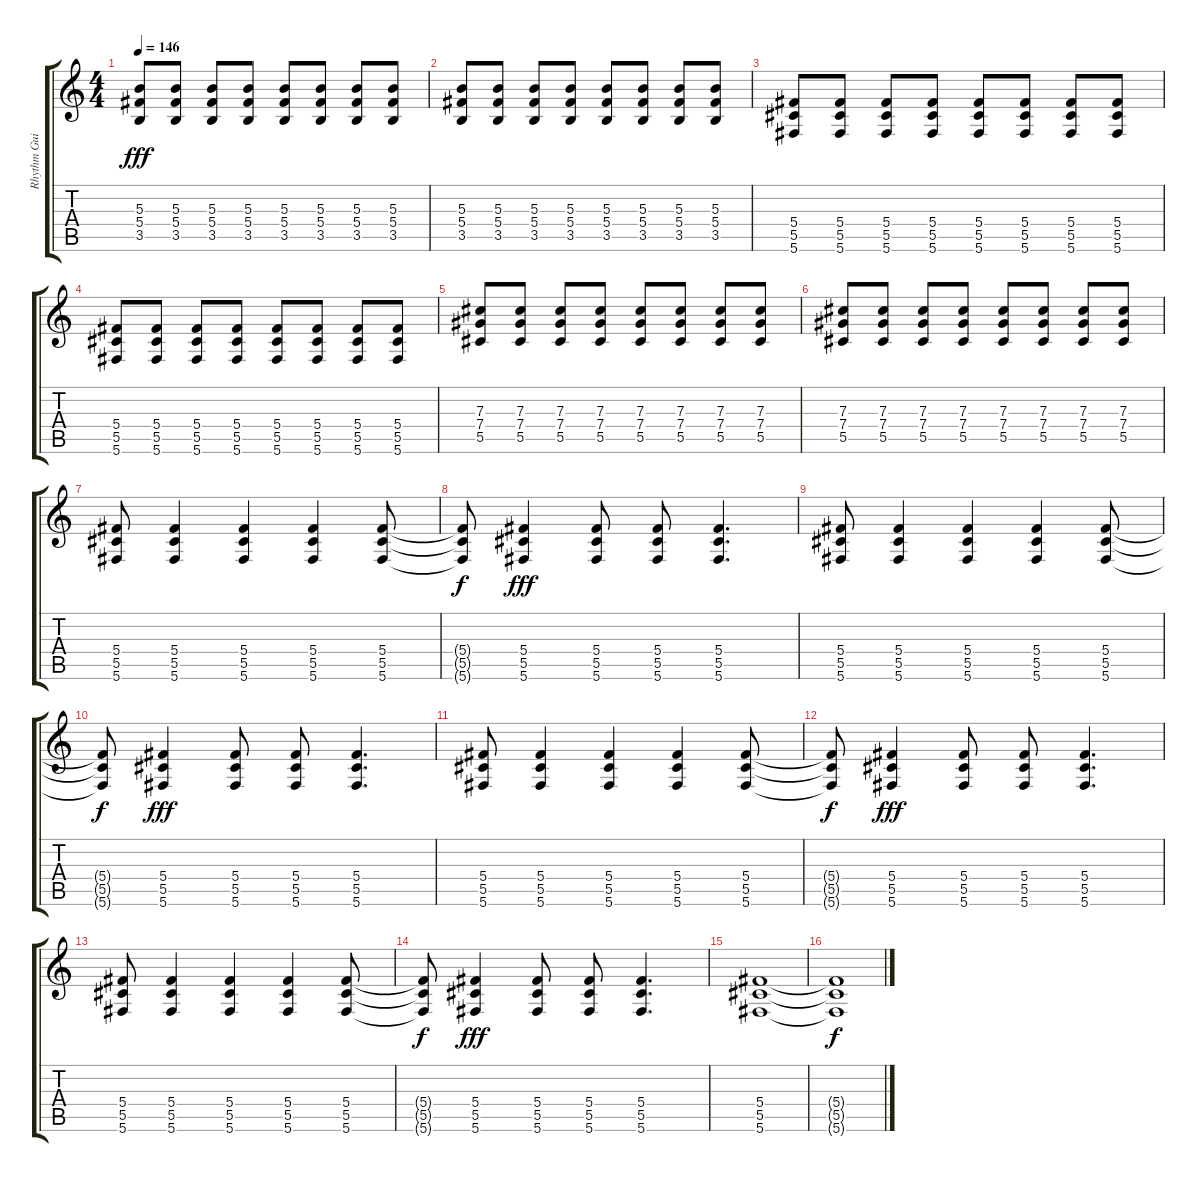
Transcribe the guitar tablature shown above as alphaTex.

\track ("Rhythm Guitar" "Rhythm Gui") {instrument electricguitarclean}
\staff {score tabs}
\tuning (Eb4 Bb3 Gb3 Db3 Ab2 Db2) {hide}
\ts (4 4)
\tempo 146
\clef g2
\ks c
(5.3 5.4 3.5).8{dy fff} (5.3 5.4 3.5).8 (5.3 5.4 3.5).8 (5.3 5.4 3.5).8 (5.3 5.4 3.5).8 (5.3 5.4 3.5).8 (5.3 5.4 3.5).8 (5.3 5.4 3.5).8 |
(5.3 5.4 3.5).8 (5.3 5.4 3.5).8 (5.3 5.4 3.5).8 (5.3 5.4 3.5).8 (5.3 5.4 3.5).8 (5.3 5.4 3.5).8 (5.3 5.4 3.5).8 (5.3 5.4 3.5).8 |
(5.4 5.5 5.6).8 (5.4 5.5 5.6).8 (5.4 5.5 5.6).8 (5.4 5.5 5.6).8 (5.4 5.5 5.6).8 (5.4 5.5 5.6).8 (5.4 5.5 5.6).8 (5.4 5.5 5.6).8 |
(5.4 5.5 5.6).8 (5.4 5.5 5.6).8 (5.4 5.5 5.6).8 (5.4 5.5 5.6).8 (5.4 5.5 5.6).8 (5.4 5.5 5.6).8 (5.4 5.5 5.6).8 (5.4 5.5 5.6).8 |
(7.3 7.4 5.5).8 (7.3 7.4 5.5).8 (7.3 7.4 5.5).8 (7.3 7.4 5.5).8 (7.3 7.4 5.5).8 (7.3 7.4 5.5).8 (7.3 7.4 5.5).8 (7.3 7.4 5.5).8 |
(7.3 7.4 5.5).8 (7.3 7.4 5.5).8 (7.3 7.4 5.5).8 (7.3 7.4 5.5).8 (7.3 7.4 5.5).8 (7.3 7.4 5.5).8 (7.3 7.4 5.5).8 (7.3 7.4 5.5).8 |
(5.4 5.5 5.6).8{volume 8 instrument overdrivenguitar} (5.4 5.5 5.6).4 (5.4 5.5 5.6).4 (5.4 5.5 5.6).4 (5.4 5.5 5.6).8 |
(5.4{t} 5.5{t} 5.6{t}).8{dy f} (5.4 5.5 5.6).4{dy fff} (5.4 5.5 5.6).8 (5.4 5.5 5.6).8 (5.4 5.5 5.6).4{d} |
(5.4 5.5 5.6).8 (5.4 5.5 5.6).4 (5.4 5.5 5.6).4 (5.4 5.5 5.6).4 (5.4 5.5 5.6).8 |
(5.4{t} 5.5{t} 5.6{t}).8{dy f} (5.4 5.5 5.6).4{dy fff} (5.4 5.5 5.6).8 (5.4 5.5 5.6).8 (5.4 5.5 5.6).4{d} |
(5.4 5.5 5.6).8 (5.4 5.5 5.6).4 (5.4 5.5 5.6).4 (5.4 5.5 5.6).4 (5.4 5.5 5.6).8 |
(5.4{t} 5.5{t} 5.6{t}).8{dy f} (5.4 5.5 5.6).4{dy fff} (5.4 5.5 5.6).8 (5.4 5.5 5.6).8 (5.4 5.5 5.6).4{d} |
(5.4 5.5 5.6).8 (5.4 5.5 5.6).4 (5.4 5.5 5.6).4 (5.4 5.5 5.6).4 (5.4 5.5 5.6).8 |
(5.4{t} 5.5{t} 5.6{t}).8{dy f} (5.4 5.5 5.6).4{dy fff} (5.4 5.5 5.6).8 (5.4 5.5 5.6).8 (5.4 5.5 5.6).4{d} |
(5.4 5.5 5.6).1 |
(5.4{t} 5.5{t} 5.6{t}).1{dy f}
